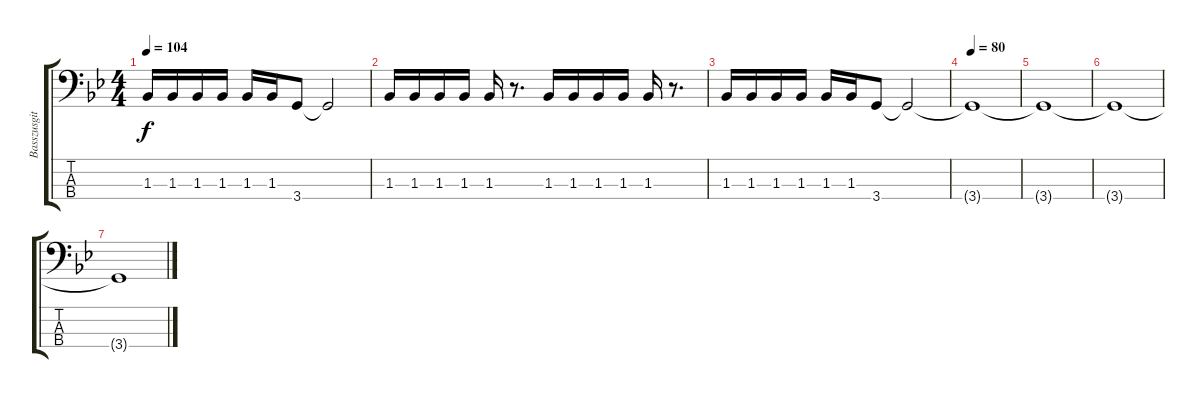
\track ("Basszusgitár (Colin Hodgkinson/Neil Murr" "Basszusgit") {instrument electricbassfinger}
\staff {score tabs}
\tuning (G2 D2 A1 E1) {hide}
\ts (4 4)
\tempo 104
\clef f4
\ks bb
1.3.16{dy f} 1.3.16 1.3.16 1.3.16 1.3.16 1.3.16 3.4.8 3.4{t}.2 |
1.3.16 1.3.16 1.3.16 1.3.16 1.3.16 r.8{d} 1.3.16 1.3.16 1.3.16 1.3.16 1.3.16 r.8{d} |
1.3.16 1.3.16 1.3.16 1.3.16 1.3.16 1.3.16 3.4.8 3.4{t}.2 |
\tempo 80
3.4{t}.1 |
3.4{t}.1 |
3.4{t}.1 |
3.4{t}.1
